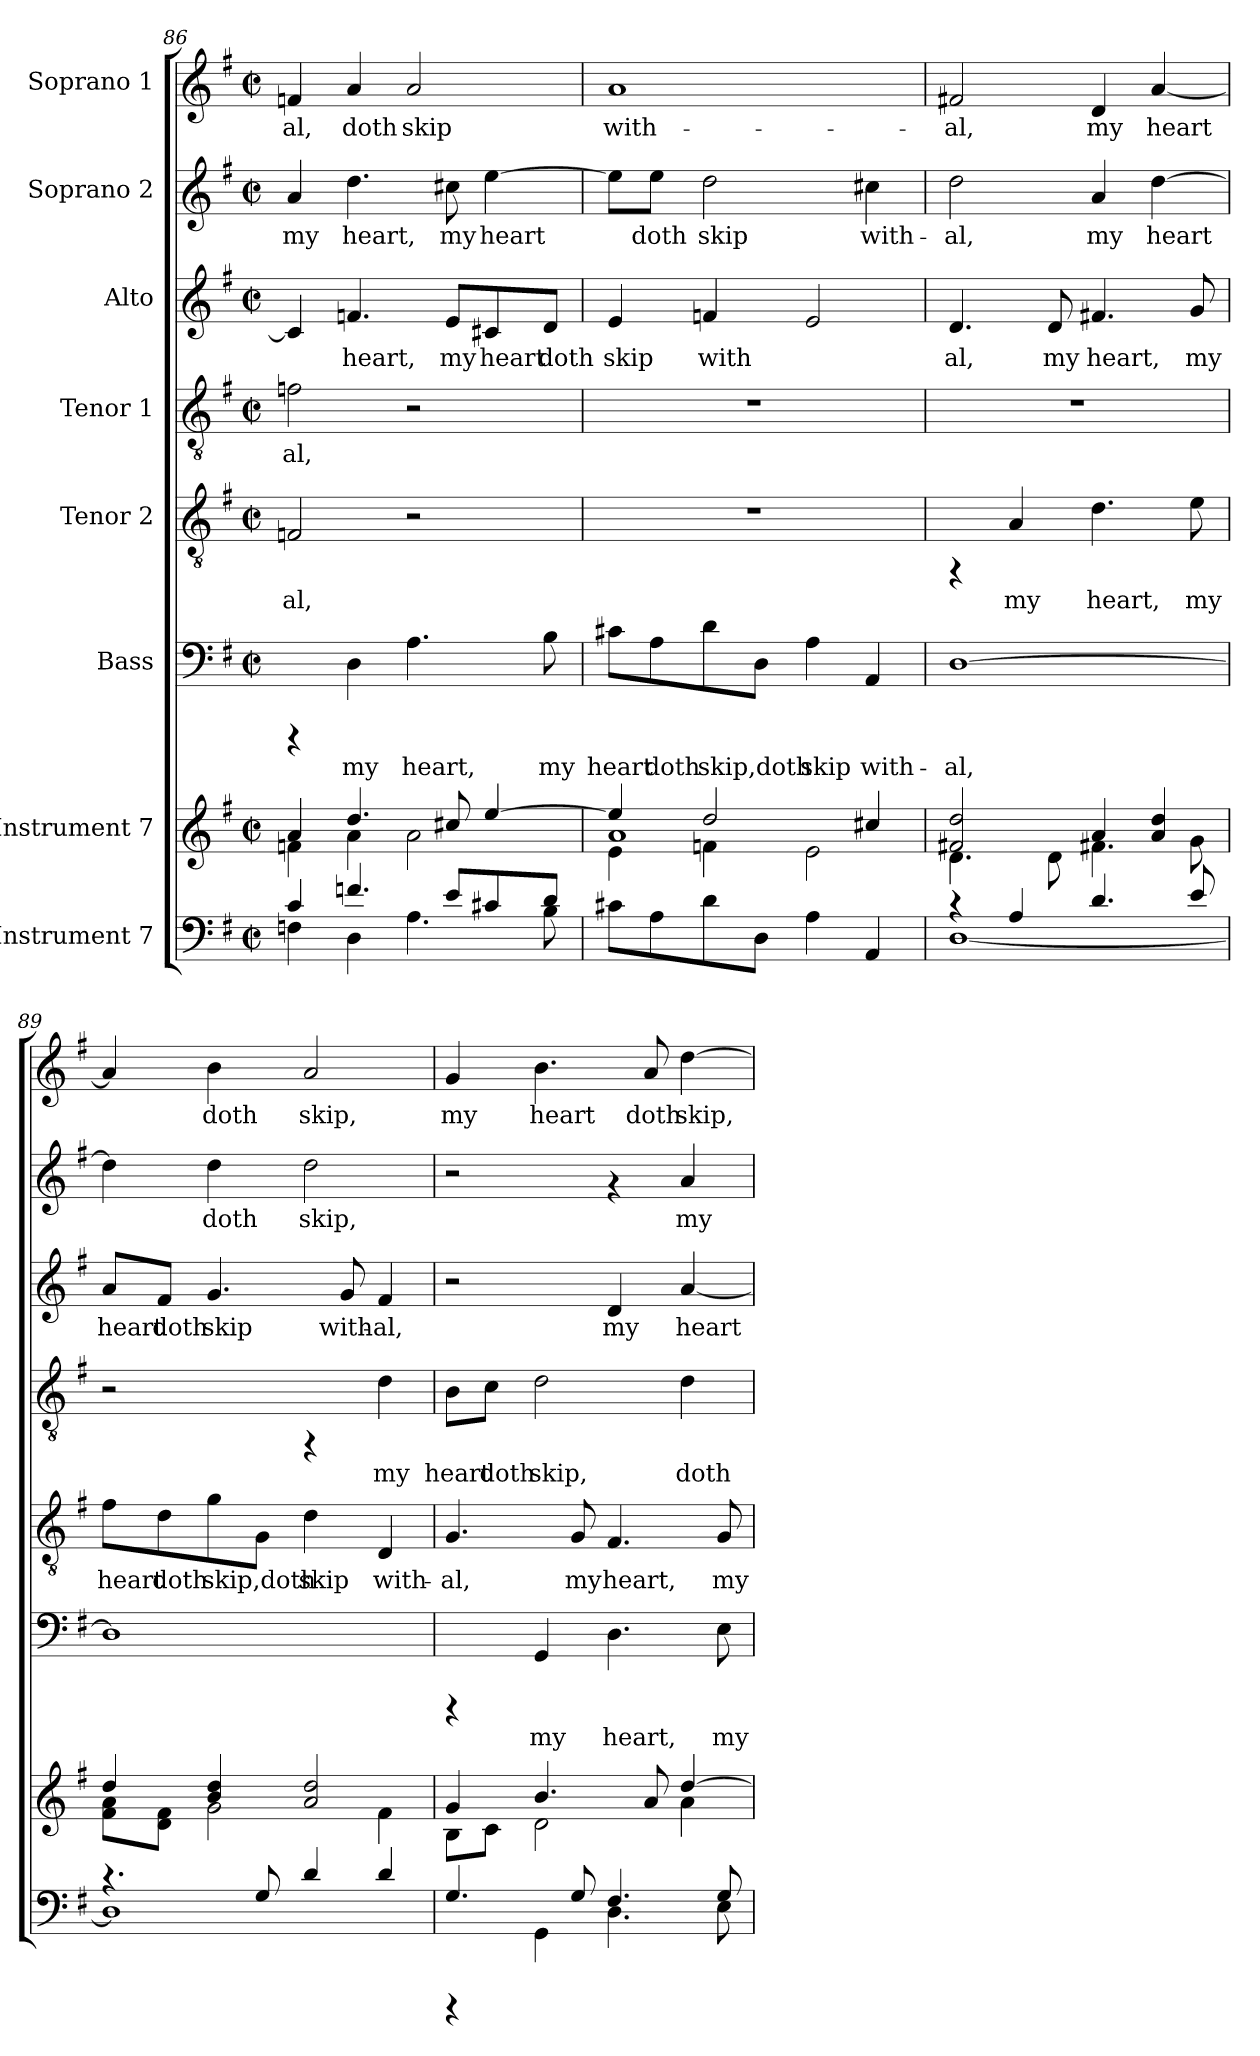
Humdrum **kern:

**kern	**kern	**kern	**text	**kern	**text	**kern	**text	**kern	**text	**kern	**text	**kern	**text
*part8	*part7	*part6	*part6	*part5	*part5	*part4	*part4	*part3	*part3	*part2	*part2	*part1	*part1
*staff8	*staff7	*staff6	*staff6	*staff5	*staff5	*staff4	*staff4	*staff3	*staff3	*staff2	*staff2	*staff1	*staff1
*I"Instrument 7	*I"Instrument 7	*I"Bass	*	*I"Tenor 2	*	*I"Tenor 1	*	*I"Alto	*	*I"Soprano 2	*	*I"Soprano 1	*
*clefF4	*clefG2	*clefF4	*	*clefGv2	*	*clefGv2	*	*clefG2	*	*clefG2	*	*clefG2	*
*k[f#]	*k[f#]	*k[f#]	*	*k[f#]	*	*k[f#]	*	*k[f#]	*	*k[f#]	*	*k[f#]	*
*G:	*G:	*G:	*	*G:	*	*G:	*	*G:	*	*G:	*	*G:	*
*M2/2	*M2/2	*M2/2	*	*M2/2	*	*M2/2	*	*M2/2	*	*M2/2	*	*M2/2	*
*met(c|)	*met(c|)	*met(c|)	*	*met(c|)	*	*met(c|)	*	*met(c|)	*	*met(c|)	*	*met(c|)	*
=86	=86	=86	=86	=86	=86	=86	=86	=86	=86	=86	=86	=86	=86
*^	*^	*	*	*	*	*	*	*	*	*	*	*	*
!	!	!	!	!	!	!	!LO:LY:b:cj	!	!LO:LY:b:cj	!	!LO:LY:b:cj	!	!LO:LY:b:cj	!	!LO:LY:b:cj
4c/	4Fn\	4a/	4fn\	4rCCC	.	2Fn/	-al,	2fn\	-al,	4c/]	.	4a/	my	4fn/	-al,
!	!	!	!	!	!LO:LY:b:cj	!	!	!	!	!	!LO:LY:b:cj	!	!LO:LY:b:cj	!	!LO:LY:b:cj
4.fn/	4D\	4.dd/	4a\	4D\	my	.	.	.	.	4.fn/	heart,	4.dd\	heart,	4a/	doth
!	!	!	!	!	!LO:LY:b:cj	!	!	!	!	!	!	!	!	!	!LO:LY:b:cj
.	4.A\	.	2a\	4.A\	heart,	2r	.	2r	.	.	.	.	.	2a/	skip
!	!	!	!	!	!	!	!	!	!	!	!LO:LY:b:cj	!	!LO:LY:b:cj	!	!
8e/L	.	8cc#X/	.	.	.	.	.	.	.	8e/L	my	8cc#X\	my	.	.
!	!	!	!	!	!	!	!	!	!	!	!LO:LY:b:cj	!	!LO:LY:b:cj	!	!
8c#X/	.	[>4ee/	.	.	.	.	.	.	.	8c#X/	heart	[>4ee\	heart	.	.
!	!	!	!	!	!LO:LY:b:cj	!	!	!	!	!	!LO:LY:b:cj	!	!	!	!
8d/J	8B\	.	.	8B\	my	.	.	.	.	8d/J	doth	.	.	.	.
=87	=87	=87	=87	=87	=87	=87	=87	=87	=87	=87	=87	=87	=87	=87	=87
*	*	*	*^	*	*	*	*	*	*	*	*	*	*	*	*
!	!	!	!	!	!	!LO:LY:b:cj	!	!	!	!	!	!LO:LY:b:cj	!	!LO:LY:b:cj	!	!LO:LY:b:cj
*v	*v	*	*	*	*	*	*	*	*	*	*	*	*	*	*	*
8c#X\L	4ee/]	4e\	1a	8c#X\L	heart	1r	.	1r	.	4e/	skip	8ee\L]	.	1a	with-
!	!	!	!	!	!LO:LY:b:cj	!	!	!	!	!	!	!	!LO:LY:b:cj	!	!
8A\	.	.	.	8A\	doth	.	.	.	.	.	.	8ee\J	doth	.	.
!	!	!	!	!	!LO:LY:b:cj	!	!	!	!	!	!LO:LY:b:cj	!	!LO:LY:b:cj	!	!
8d\	2dd/	4fn\	.	8d\	skip,doth	.	.	.	.	4fn/	with-	2dd\	skip	.	.
!	!	!	!	!	!LO:LY:b:cj	!	!	!	!	!	!	!	!	!	!
8D\J	.	.	.	8D\J	.	.	.	.	.	.	.	.	.	.	.
!	!	!	!	!	!LO:LY:b:cj	!	!	!	!	!	!LO:LY:b:cj	!	!	!	!
4A\	.	2e\	.	4A\	skip	.	.	.	.	2e/	--	.	.	.	.
!	!	!	!	!	!LO:LY:b:cj	!	!	!	!	!	!	!	!LO:LY:b:cj	!	!
4AA/	4cc#X/	.	.	4AA/	with-	.	.	.	.	.	.	4cc#X\	with-	.	.
*	*	*v	*v	*	*	*	*	*	*	*	*	*	*	*	*
=88	=88	=88	=88	=88	=88	=88	=88	=88	=88	=88	=88	=88	=88	=88
*^	*	*	*	*	*	*	*	*	*	*	*	*	*	*
!	!	!	!	!	!LO:LY:b:cj	!	!	!	!	!	!LO:LY:b:cj	!	!LO:LY:b:cj	!	!LO:LY:b:cj
4r	[<1D	2f#X/ 2dd/	4.d\	[<1D	-al,	4rFF	.	1r	.	4.d/	-al,	2dd\	-al,	2f#X/	-al,
!	!	!	!	!	!	!	!LO:LY:b:cj	!	!	!	!	!	!	!	!
4A/	.	.	.	.	.	4A/	my	.	.	.	.	.	.	.	.
!	!	!	!	!	!	!	!	!	!	!	!LO:LY:b:cj	!	!	!	!
.	.	.	8d\	.	.	.	.	.	.	8d/	my	.	.	.	.
!	!	!	!	!	!	!	!LO:LY:b:cj	!	!	!	!LO:LY:b:cj	!	!LO:LY:b:cj	!	!LO:LY:b:cj
4.d/	.	4a/	4.f#X\	.	.	4.d\	heart,	.	.	4.f#X/	heart,	4a/	my	4d/	my
!	!	!	!	!	!	!	!	!	!	!	!	!	!LO:LY:b:cj	!	!LO:LY:b:cj
.	.	4dd/ 4a/	.	.	.	.	.	.	.	.	.	[<4dd\	heart	[<4a/	heart
!	!	!	!	!	!	!	!LO:LY:b:cj	!	!	!	!LO:LY:b:cj	!	!	!	!
8e/	.	.	8g\	.	.	8e\	my	.	.	8g/	my	.	.	.	.
!!LO:PB:g=z
=89	=89	=89	=89	=89	=89	=89	=89	=89	=89	=89	=89	=89	=89	=89	=89
!	!	!	!	!	!LO:LY:b:cj	!	!LO:LY:b:cj	!	!	!	!LO:LY:b:cj	!	!LO:LY:b:cj	!	!LO:LY:b:cj
4.r	1D]	4dd/	8f#\ 8a\L	1D]	.	8f#\L	heart	2r	.	8a/L	heart	4dd\]	.	4a/]	.
!	!	!	!	!	!	!	!LO:LY:b:cj	!	!	!	!LO:LY:b:cj	!	!	!	!
.	.	.	8d\ 8f#\J	.	.	8d\	doth	.	.	8f#/J	doth	.	.	.	.
!	!	!	!	!	!	!	!LO:LY:b:cj	!	!	!	!LO:LY:b:cj	!	!LO:LY:b:cj	!	!LO:LY:b:cj
.	.	4b/ 4dd/	2g\	.	.	8g\	skip,doth	.	.	4.g/	skip	4dd\	doth	4b\	doth
!	!	!	!	!	!	!	!LO:LY:b:cj	!	!	!	!	!	!	!	!
8G/	.	.	.	.	.	8G\J	.	.	.	.	.	.	.	.	.
!	!	!	!	!	!	!	!LO:LY:b:cj	!	!	!	!	!	!LO:LY:b:cj	!	!LO:LY:b:cj
4d/	.	2dd/ 2a/	.	.	.	4d\	skip	4rFF	.	.	.	2dd\	skip,	2a/	skip,
!	!	!	!	!	!	!	!	!	!	!	!LO:LY:b:cj	!	!	!	!
.	.	.	.	.	.	.	.	.	.	8g/	with-	.	.	.	.
!	!	!	!	!	!	!	!LO:LY:b:cj	!	!LO:LY:b:cj	!	!LO:LY:b:cj	!	!	!	!
4d/	.	.	4f#\	.	.	4D/	with-	4d\	my	4f#/	-al,	.	.	.	.
=90	=90	=90	=90	=90	=90	=90	=90	=90	=90	=90	=90	=90	=90	=90	=90
!	!	!	!	!	!	!	!LO:LY:b:cj	!	!LO:LY:b:cj	!	!	!	!	!	!LO:LY:b:cj
4.G/	4rGGGG	4g/	8B\L	4rCCC	.	4.G/	-al,	8B\L	heart	2r	.	2r	.	4g/	my
!	!	!	!	!	!	!	!	!	!LO:LY:b:cj	!	!	!	!	!	!
.	.	.	8c\J	.	.	.	.	8c\J	doth	.	.	.	.	.	.
!	!	!	!	!	!LO:LY:b:cj	!	!	!	!LO:LY:b:cj	!	!	!	!	!	!LO:LY:b:cj
.	4GG\	4.b/	2d\	4GG/	my	.	.	2d\	skip,	.	.	.	.	4.b\	heart
!	!	!	!	!	!	!	!LO:LY:b:cj	!	!	!	!	!	!	!	!
8G/	.	.	.	.	.	8G/	my	.	.	.	.	.	.	.	.
!	!	!	!	!	!LO:LY:b:cj	!	!LO:LY:b:cj	!	!	!	!LO:LY:b:cj	!	!	!	!
4.F#/	4.D\	.	.	4.D\	heart,	4.F#/	heart,	.	.	4d/	my	4rf	.	.	.
!	!	!	!	!	!	!	!	!	!	!	!	!	!	!	!LO:LY:b:cj
.	.	8a/	.	.	.	.	.	.	.	.	.	.	.	8a/	doth
!	!	!	!	!	!	!	!	!	!LO:LY:b:cj	!	!LO:LY:b:cj	!	!LO:LY:b:cj	!	!LO:LY:b:cj
.	.	[>4dd/	4a\	.	.	.	.	4d\	doth	[<4a/	heart	4a/	my	[>4dd\	skip,
!	!	!	!	!	!LO:LY:b:cj	!	!LO:LY:b:cj	!	!	!	!	!	!	!	!
8G/	8E\	.	.	8E\	my	8G/	my	.	.	.	.	.	.	.	.
*v	*v	*	*	*	*	*	*	*	*	*	*	*	*	*	*
*	*v	*v	*	*	*	*	*	*	*	*	*	*	*	*
=	=	=	=	=	=	=	=	=	=	=	=	=	=
*-	*-	*-	*-	*-	*-	*-	*-	*-	*-	*-	*-	*-	*-
